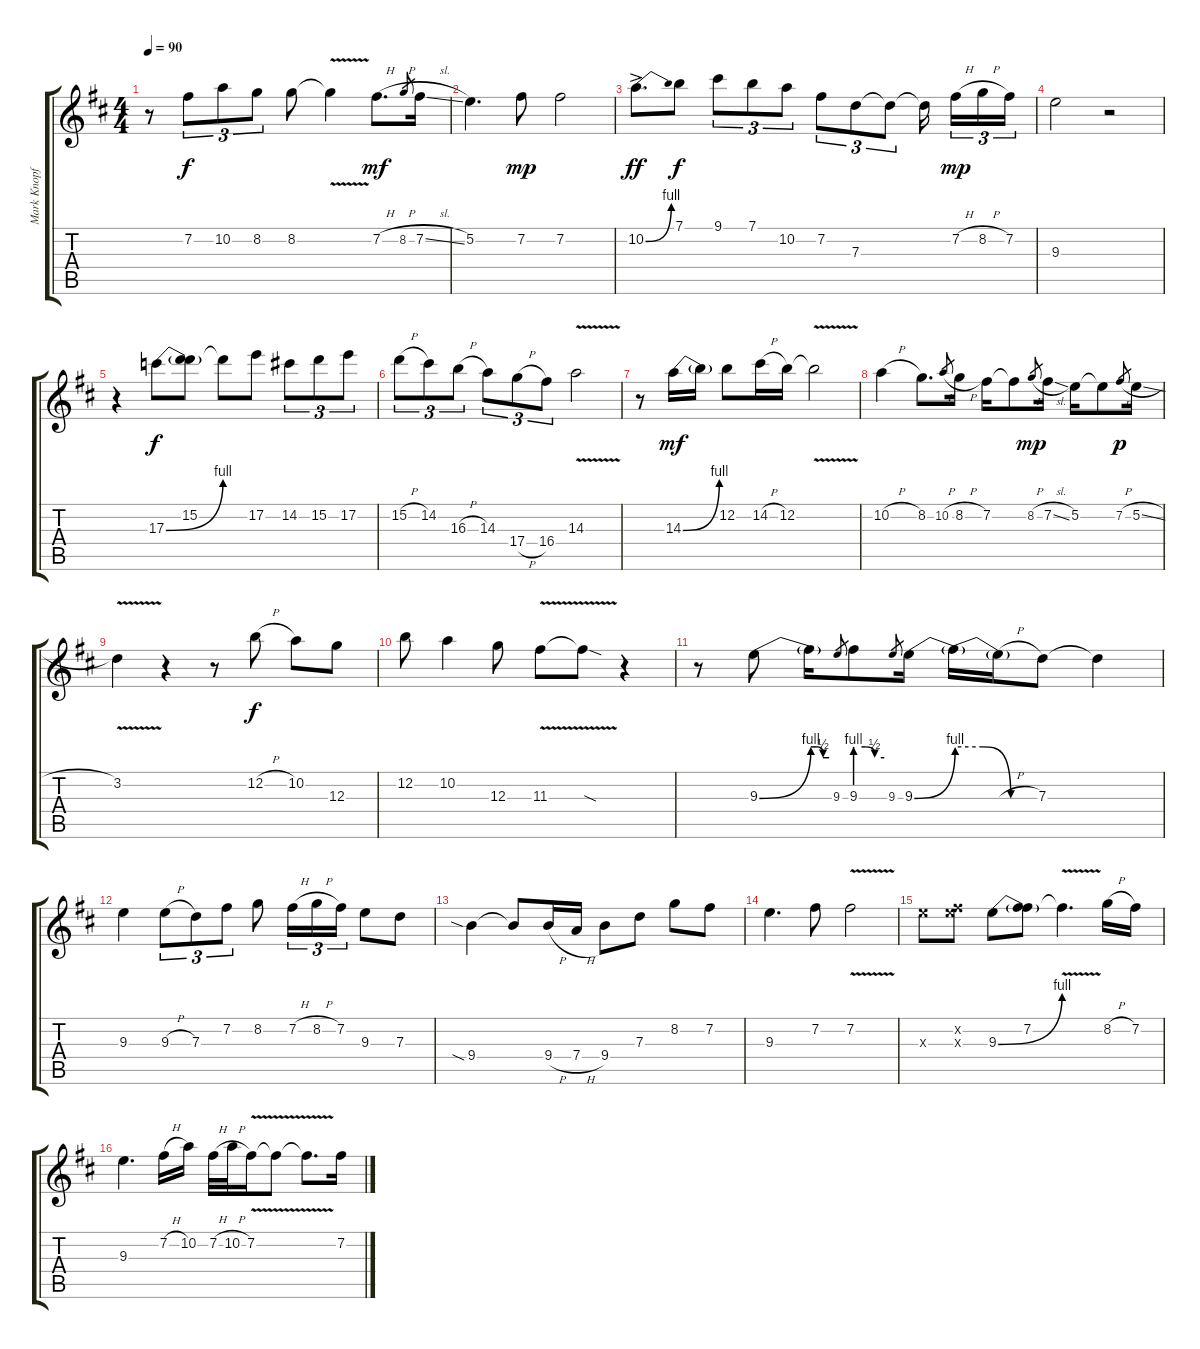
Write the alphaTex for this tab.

\track ("Mark Knopfler - Lead w/dist." "Mark Knopf") {instrument overdrivenguitar}
\staff {score tabs}
\tuning (E4 B3 G3 D3 A2 E2) {hide}
\ts (4 4)
\tempo 90
\clef g2
\ks d
r.8{dy mf} 7.2.8{tu (3 2) dy f} 10.2.8{tu (3 2)} 8.2.8{tu (3 2)} 8.2.8 8.2{v t}.4 7.2{h}.8{d dy mf} 8.2{h}.8{gr} 7.2{sl}.16 |
5.2.4{d} 7.2.8{dy mp} 7.2.2 |
10.2{be (bend 0 0 60 4) ac}.8{d dy ff} 7.1.8{dy f} 9.1.8{tu (3 2)} 7.1.8{tu (3 2)} 10.2.8{tu (3 2)} 7.2.8{tu (3 2)} 7.3.8{tu (3 2)} 7.3{t}.8{tu (3 2)} 7.3{t}.16{beam splitsecondary} 7.2{h}.16{tu (3 2) dy mp} 8.2{h}.16{tu (3 2)} 7.2.16{tu (3 2)} |
9.3.2 r.2 |
r.4 17.3{be (bend 0 0 60 4)}.8{dy f} (15.2 17.3{t}).8 15.2{t}.8 17.2.8 14.2.8{tu (3 2)} 15.2.8{tu (3 2)} 17.2.8{tu (3 2)} |
15.2{h}.8{tu (3 2)} 14.2.8{tu (3 2)} 16.3{h}.8{tu (3 2)} 14.3.8{tu (3 2)} 17.4{h}.8{tu (3 2)} 16.4.8{tu (3 2)} 14.3{v}.2 |
r.8 14.3{be (bend 0 0 60 4)}.16{dy mf} 14.3{t}.16 12.2.8 14.2{h}.16 12.2.16 12.2{v t}.2 |
10.2{h}.4 8.2.8{d} 10.2{h}.8{gr} 8.2{h}.16 7.2.16 7.2{t}.8 8.2{h}.8{gr dy mp} 7.2{sl}.16 5.2.16 5.2{t}.8 7.2{h}.8{gr dy p} 5.2{sl}.16 |
3.2{v}.4 r.4 r.8 12.2{h}.8{dy f} 10.2.8 12.3.8 |
12.2.8 10.2.4 12.3.8 11.3{v}.8 11.3{sod t}.8 r.4 |
r.8 9.3{be (bend 0 0 60 4)}.8 9.3{be (custom 0 4 20 4 40 2 60 2) t}.16 9.3.8{gr} 9.3{be (custom 0 4 20 4 40 2 60 2)}.8 9.3.8{gr} 9.3{be (bend 0 0 60 4)}.16 9.3{be (custom 0 4 20 4 40 0 60 0) t}.16 9.3{h t}.16 7.3.8 7.3{t}.4 |
9.3.4 9.3{h}.8{tu (3 2)} 7.3.8{tu (3 2)} 7.2.8{tu (3 2)} 8.2.8 7.2{h}.16{tu (3 2)} 8.2{h}.16{tu (3 2)} 7.2.16{tu (3 2)} 9.3.8 7.3.8 |
9.4{sia}.4 9.4{t}.8 9.4{h}.16 7.4{h}.16 9.4.8 7.3.8 8.2.8 7.2.8 |
9.3.4{d} 7.2.8 7.2{v}.2 |
9.3{x}.8 (7.2{x} 9.3{x}).8 9.3{be (bend 0 0 60 4)}.8 (7.2 9.3{t}).8 7.2{v t}.4{d} 8.2{h}.16 7.2.16 |
9.3.4{d} 7.2{h}.16 10.2.16 7.2{h}.32 10.2{h}.32 7.2{v}.16 7.2{v t}.8 7.2{v t}.8{d} 7.2.16
